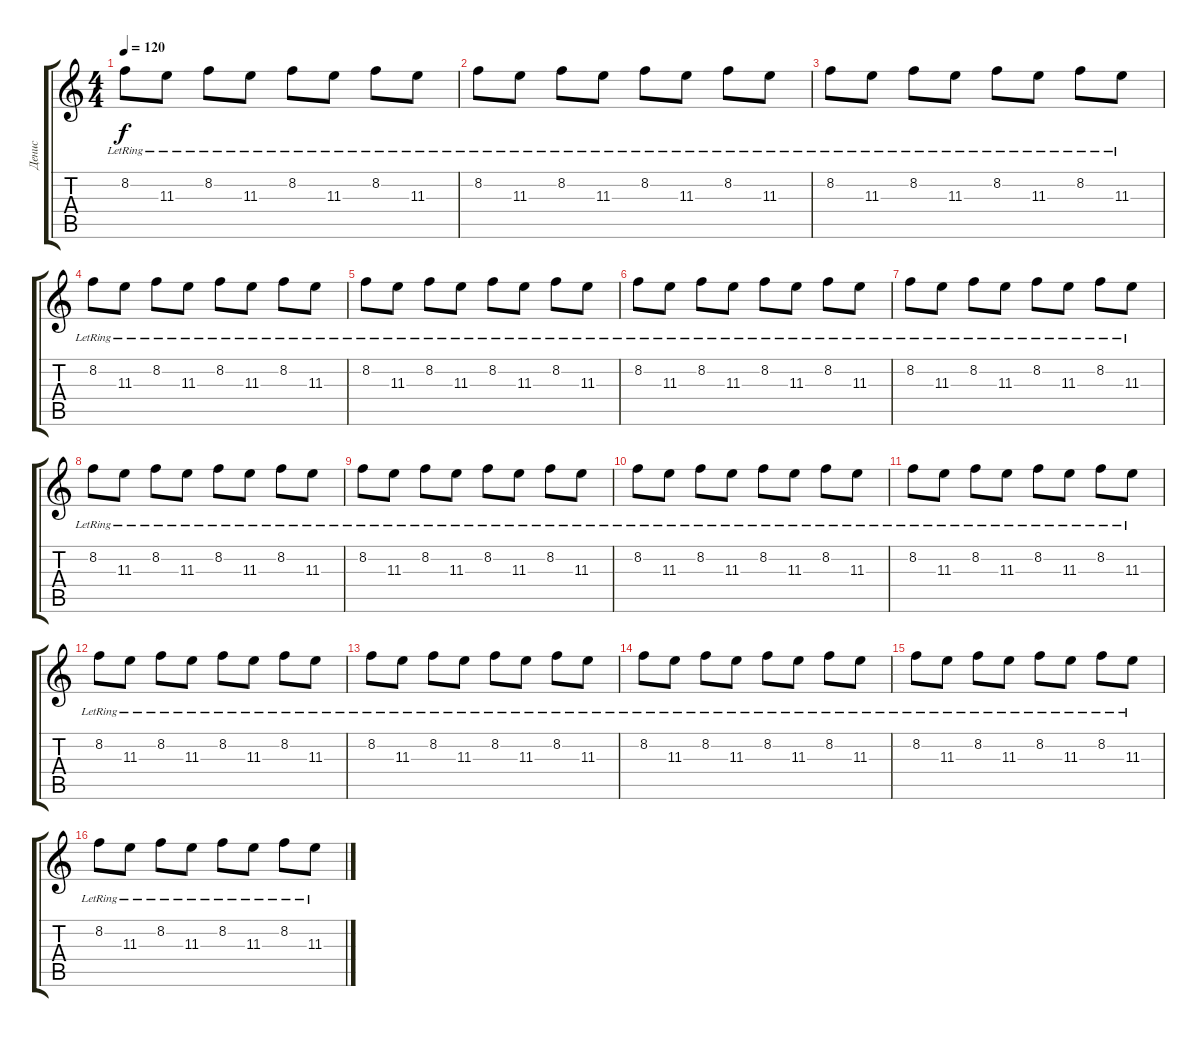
\track ("Денис" "Денис") {instrument electricguitarclean}
\staff {score tabs}
\tuning (D4 A3 F3 C3 G2 C2) {hide}
\ts (4 4)
\tempo 120
\clef g2
\ks c
8.2{lr}.8{dy f} 11.3{lr}.8 8.2{lr}.8 11.3{lr}.8 8.2{lr}.8 11.3{lr}.8 8.2{lr}.8 11.3{lr}.8 |
8.2{lr}.8 11.3{lr}.8 8.2{lr}.8 11.3{lr}.8 8.2{lr}.8 11.3{lr}.8 8.2{lr}.8 11.3{lr}.8 |
8.2{lr}.8 11.3{lr}.8 8.2{lr}.8 11.3{lr}.8 8.2{lr}.8 11.3{lr}.8 8.2{lr}.8 11.3{lr}.8 |
8.2{lr}.8 11.3{lr}.8 8.2{lr}.8 11.3{lr}.8 8.2{lr}.8 11.3{lr}.8 8.2{lr}.8 11.3{lr}.8 |
8.2{lr}.8 11.3{lr}.8 8.2{lr}.8 11.3{lr}.8 8.2{lr}.8 11.3{lr}.8 8.2{lr}.8 11.3{lr}.8 |
8.2{lr}.8 11.3{lr}.8 8.2{lr}.8 11.3{lr}.8 8.2{lr}.8 11.3{lr}.8 8.2{lr}.8 11.3{lr}.8 |
8.2{lr}.8 11.3{lr}.8 8.2{lr}.8 11.3{lr}.8 8.2{lr}.8 11.3{lr}.8 8.2{lr}.8 11.3{lr}.8 |
8.2{lr}.8 11.3{lr}.8 8.2{lr}.8 11.3{lr}.8 8.2{lr}.8 11.3{lr}.8 8.2{lr}.8 11.3{lr}.8 |
8.2{lr}.8 11.3{lr}.8 8.2{lr}.8 11.3{lr}.8 8.2{lr}.8 11.3{lr}.8 8.2{lr}.8 11.3{lr}.8 |
8.2{lr}.8 11.3{lr}.8 8.2{lr}.8 11.3{lr}.8 8.2{lr}.8 11.3{lr}.8 8.2{lr}.8 11.3{lr}.8 |
8.2{lr}.8 11.3{lr}.8 8.2{lr}.8 11.3{lr}.8 8.2{lr}.8 11.3{lr}.8 8.2{lr}.8 11.3{lr}.8 |
8.2{lr}.8 11.3{lr}.8 8.2{lr}.8 11.3{lr}.8 8.2{lr}.8 11.3{lr}.8 8.2{lr}.8 11.3{lr}.8 |
8.2{lr}.8 11.3{lr}.8 8.2{lr}.8 11.3{lr}.8 8.2{lr}.8 11.3{lr}.8 8.2{lr}.8 11.3{lr}.8 |
8.2{lr}.8 11.3{lr}.8 8.2{lr}.8 11.3{lr}.8 8.2{lr}.8 11.3{lr}.8 8.2{lr}.8 11.3{lr}.8 |
8.2{lr}.8 11.3{lr}.8 8.2{lr}.8 11.3{lr}.8 8.2{lr}.8 11.3{lr}.8 8.2{lr}.8 11.3{lr}.8 |
8.2{lr}.8 11.3{lr}.8 8.2{lr}.8 11.3{lr}.8 8.2{lr}.8 11.3{lr}.8 8.2{lr}.8 11.3{lr}.8
